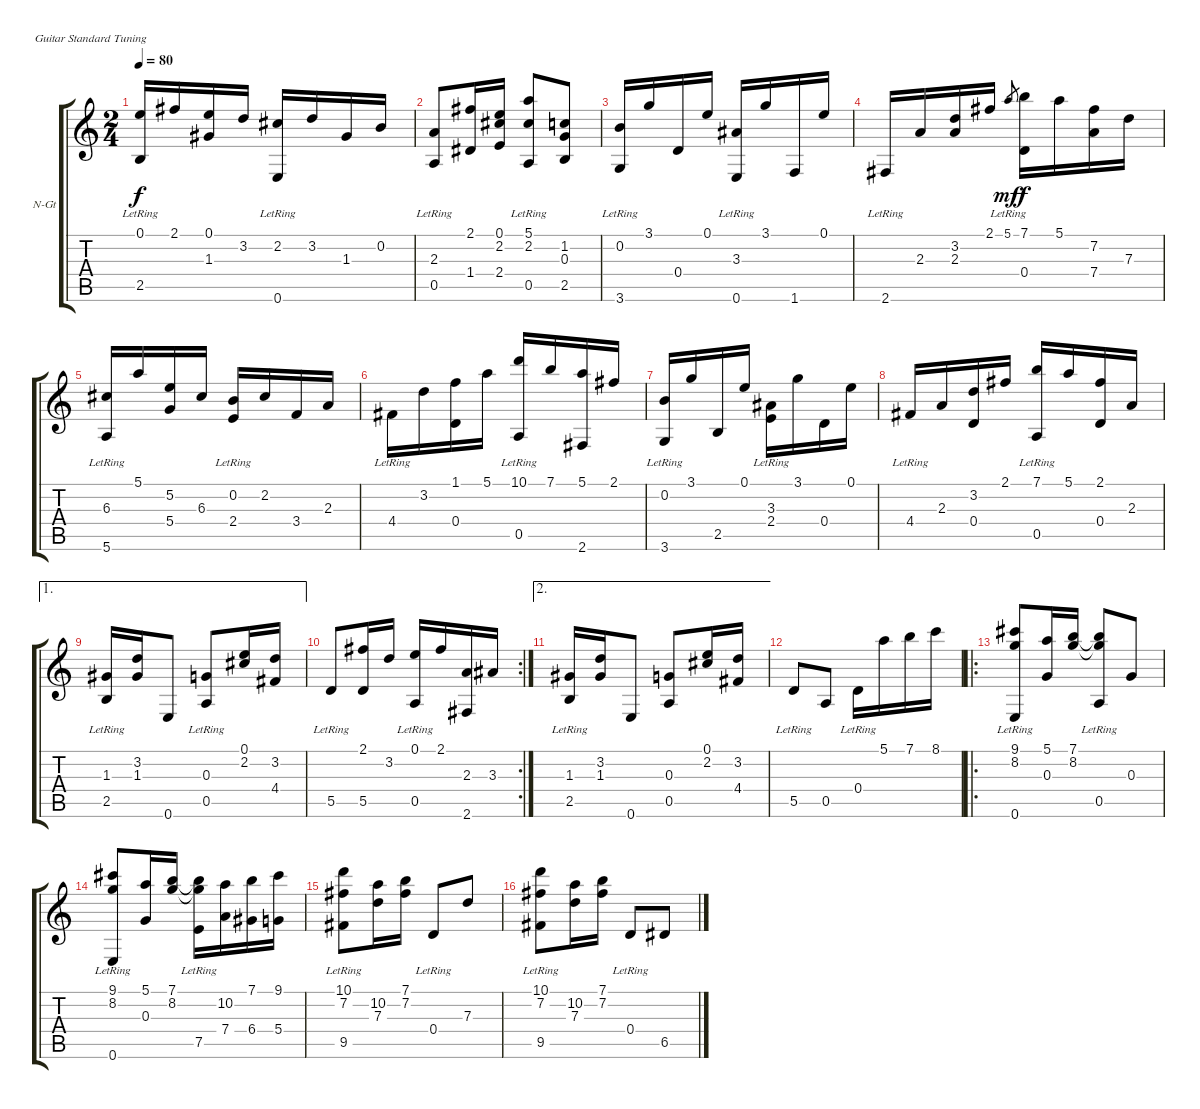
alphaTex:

\bracketExtendMode groupsimilarinstruments
\firstSystemTrackNameOrientation horizontal
\otherSystemsTrackNameOrientation horizontal
\track ("Spur 1" "N-Gt") {instrument acousticguitarnylon}
\staff {score tabs}
\tuning (E4 B3 G3 D3 A2 E2)
\ts (2 4)
\tempo 80
\clef g2
\ks c
(0.1 2.5{lr}).16{dy f} 2.1.16 (0.1 1.3).16 3.2.16 (2.2 0.6{lr}).16 3.2.16 1.3.16 0.2.16 |
(2.3 0.5{lr}).8 (2.1 1.4).16 (0.1 2.2 2.4).16 (5.1 2.2 0.5{lr}).8 (1.2 0.3 2.5).8 |
(0.2 3.6{lr}).16 3.1.16 0.4.16 0.1.16 (3.3 0.6{lr}).16 3.1.16 1.6.16 0.1.16 |
2.6{lr}.16 2.3.16 (3.2 2.3).16 2.1.16 5.1{lr}.8{gr dy mf} (7.1 0.4{lr}).16{dy f} 5.1.16 (7.2 7.4).16 7.3.16 |
(6.3 5.6{lr}).16 5.1.16 (5.2 5.4).16 6.3.16 (0.2 2.4{lr}).16 2.2.16 3.4.16 2.3.16 |
4.4{lr}.16 3.2.16 (1.1 0.4).16 5.1.16 (10.1 0.5{lr}).16 7.1.16 (5.1 2.6).16 2.1.16 |
(0.2 3.6{lr}).16 3.1.16 2.5.16 0.1.16 (3.3 2.4{lr}).16 3.1.16 0.4.16 0.1.16 |
4.4{lr}.16 2.3.16 (3.2 0.4).16 2.1.16 (7.1 0.5{lr}).16 5.1.16 (2.1 0.4).16 2.3.16 |
\ae 1
(1.3 2.5{lr}).16 (3.2 1.3).16 0.6.8 (0.3 0.5{lr}).8 (0.1 2.2).16 (3.2 4.4).16 |
\rc 2
5.5{lr}.8 (2.1 5.5).16 3.2.16 (0.1 0.5{lr}).16 2.1.16 (2.3 2.6).16 3.3.16 |
\ae 2
(1.3 2.5{lr}).16 (3.2 1.3).16 0.6.8 (0.3 0.5).8 (0.1 2.2).16 (3.2 4.4).16 |
5.5{lr}.8 0.5.8 0.4{lr}.16 5.1.16 7.1.16 8.1.16 |
\ro
(9.1 8.2 0.6{lr}).8 (5.1 0.3).16 (7.1 8.2).16 (7.1{t} 8.2{t} 0.5{lr}).8 0.3.8 |
(9.1 8.2 0.6{lr}).8 (5.1 0.3).16 (7.1 8.2).16 (7.1{t} 8.2{t} 7.5{lr}).16 (10.2 7.4).16 (7.1 6.4).16 (9.1 5.4).16 |
(10.1 7.2 9.5{lr}).8 (10.2 7.3).16 (7.1 7.2).16 0.4{lr}.8 7.3.8 |
(10.1 7.2 9.5{lr}).8 (10.2 7.3).16 (7.1 7.2).16 0.4{lr}.8 6.5.8
